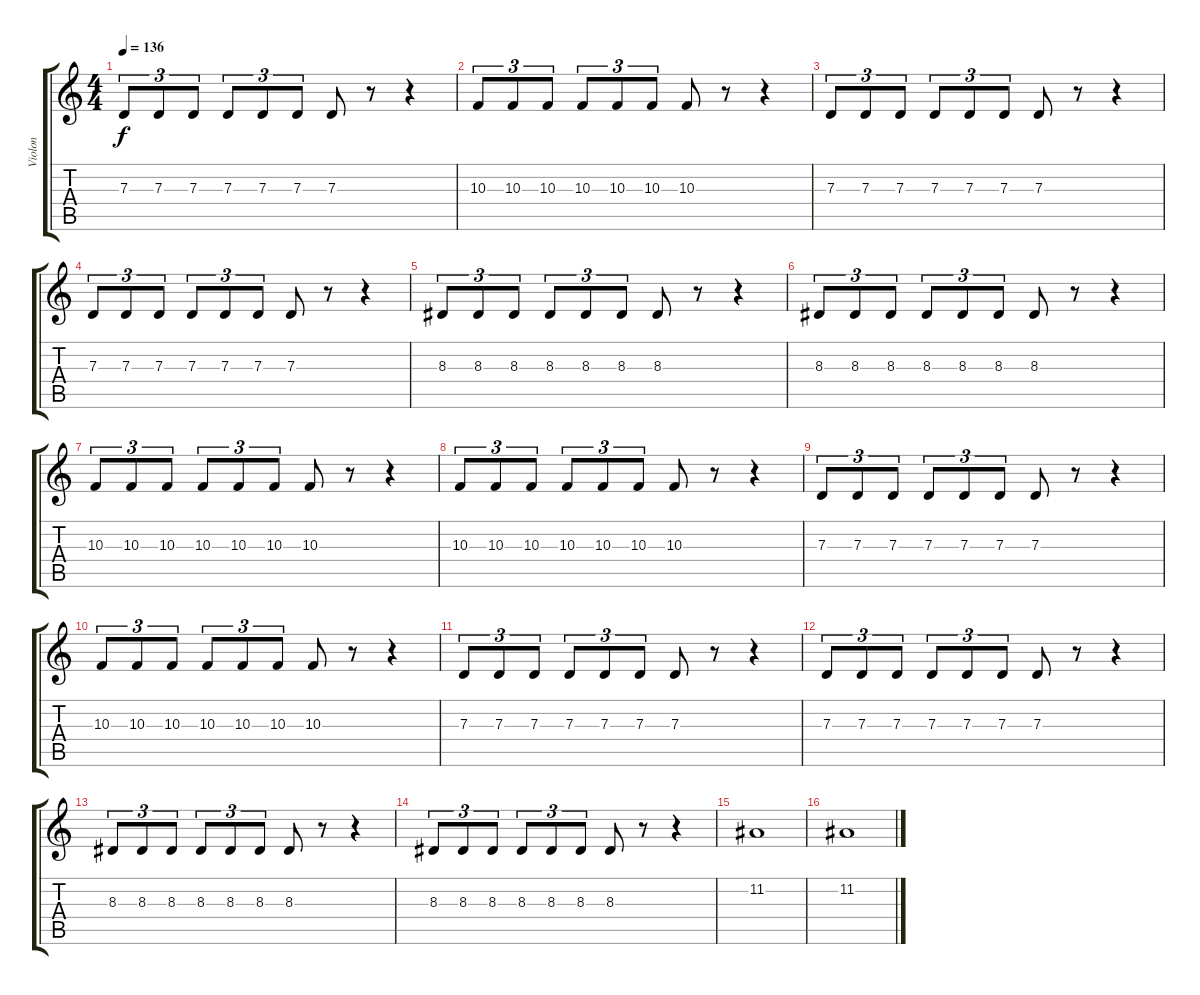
\track ("Violon" "Violon") {instrument violin}
\staff {score tabs}
\tuning (E4 B3 G3 D3 A2 E2) {hide}
\ts (4 4)
\tempo 136
\clef g2
\ks c
7.3.8{tu (3 2) dy f} 7.3.8{tu (3 2)} 7.3.8{tu (3 2)} 7.3.8{tu (3 2)} 7.3.8{tu (3 2)} 7.3.8{tu (3 2)} 7.3.8 r.8 r.4 |
10.3.8{tu (3 2)} 10.3.8{tu (3 2)} 10.3.8{tu (3 2)} 10.3.8{tu (3 2)} 10.3.8{tu (3 2)} 10.3.8{tu (3 2)} 10.3.8 r.8 r.4 |
7.3.8{tu (3 2)} 7.3.8{tu (3 2)} 7.3.8{tu (3 2)} 7.3.8{tu (3 2)} 7.3.8{tu (3 2)} 7.3.8{tu (3 2)} 7.3.8 r.8 r.4 |
7.3.8{tu (3 2)} 7.3.8{tu (3 2)} 7.3.8{tu (3 2)} 7.3.8{tu (3 2)} 7.3.8{tu (3 2)} 7.3.8{tu (3 2)} 7.3.8 r.8 r.4 |
8.3.8{tu (3 2)} 8.3.8{tu (3 2)} 8.3.8{tu (3 2)} 8.3.8{tu (3 2)} 8.3.8{tu (3 2)} 8.3.8{tu (3 2)} 8.3.8 r.8 r.4 |
8.3.8{tu (3 2)} 8.3.8{tu (3 2)} 8.3.8{tu (3 2)} 8.3.8{tu (3 2)} 8.3.8{tu (3 2)} 8.3.8{tu (3 2)} 8.3.8 r.8 r.4 |
10.3.8{tu (3 2)} 10.3.8{tu (3 2)} 10.3.8{tu (3 2)} 10.3.8{tu (3 2)} 10.3.8{tu (3 2)} 10.3.8{tu (3 2)} 10.3.8 r.8 r.4 |
10.3.8{tu (3 2)} 10.3.8{tu (3 2)} 10.3.8{tu (3 2)} 10.3.8{tu (3 2)} 10.3.8{tu (3 2)} 10.3.8{tu (3 2)} 10.3.8 r.8 r.4 |
7.3.8{tu (3 2)} 7.3.8{tu (3 2)} 7.3.8{tu (3 2)} 7.3.8{tu (3 2)} 7.3.8{tu (3 2)} 7.3.8{tu (3 2)} 7.3.8 r.8 r.4 |
10.3.8{tu (3 2)} 10.3.8{tu (3 2)} 10.3.8{tu (3 2)} 10.3.8{tu (3 2)} 10.3.8{tu (3 2)} 10.3.8{tu (3 2)} 10.3.8 r.8 r.4 |
7.3.8{tu (3 2)} 7.3.8{tu (3 2)} 7.3.8{tu (3 2)} 7.3.8{tu (3 2)} 7.3.8{tu (3 2)} 7.3.8{tu (3 2)} 7.3.8 r.8 r.4 |
7.3.8{tu (3 2)} 7.3.8{tu (3 2)} 7.3.8{tu (3 2)} 7.3.8{tu (3 2)} 7.3.8{tu (3 2)} 7.3.8{tu (3 2)} 7.3.8 r.8 r.4 |
8.3.8{tu (3 2)} 8.3.8{tu (3 2)} 8.3.8{tu (3 2)} 8.3.8{tu (3 2)} 8.3.8{tu (3 2)} 8.3.8{tu (3 2)} 8.3.8 r.8 r.4 |
8.3.8{tu (3 2)} 8.3.8{tu (3 2)} 8.3.8{tu (3 2)} 8.3.8{tu (3 2)} 8.3.8{tu (3 2)} 8.3.8{tu (3 2)} 8.3.8 r.8 r.4 |
11.2.1 |
11.2.1
